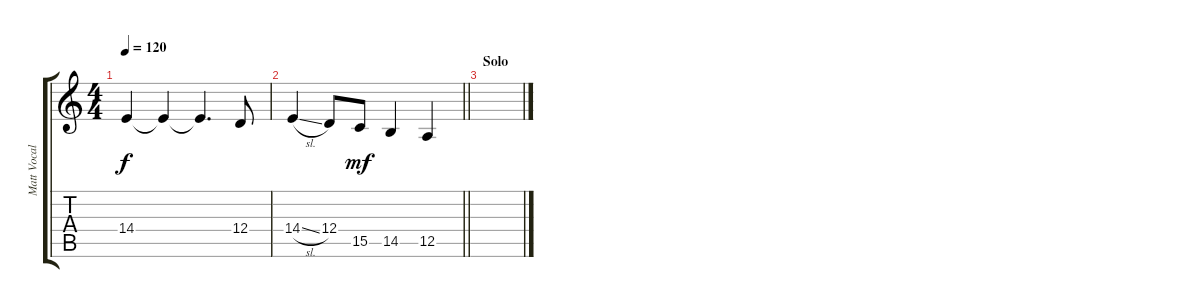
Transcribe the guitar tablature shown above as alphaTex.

\track ("Matt Vocal" "Matt Vocal") {instrument fx4atmosphere}
\staff {score tabs}
\tuning (E4 B3 G3 D3 A2 E2) {hide}
\ts (4 4)
\tempo 120
\clef g2
\ks c
14.4{t}.4{dy f} 14.4{t}.4 14.4{t}.4{d} 12.4.8 |
\barLineRight lightlight
14.4{sl}.4 12.4.8 15.5.8{dy mf} 14.5.4 12.5.4 |
\section ("" "Solo")
